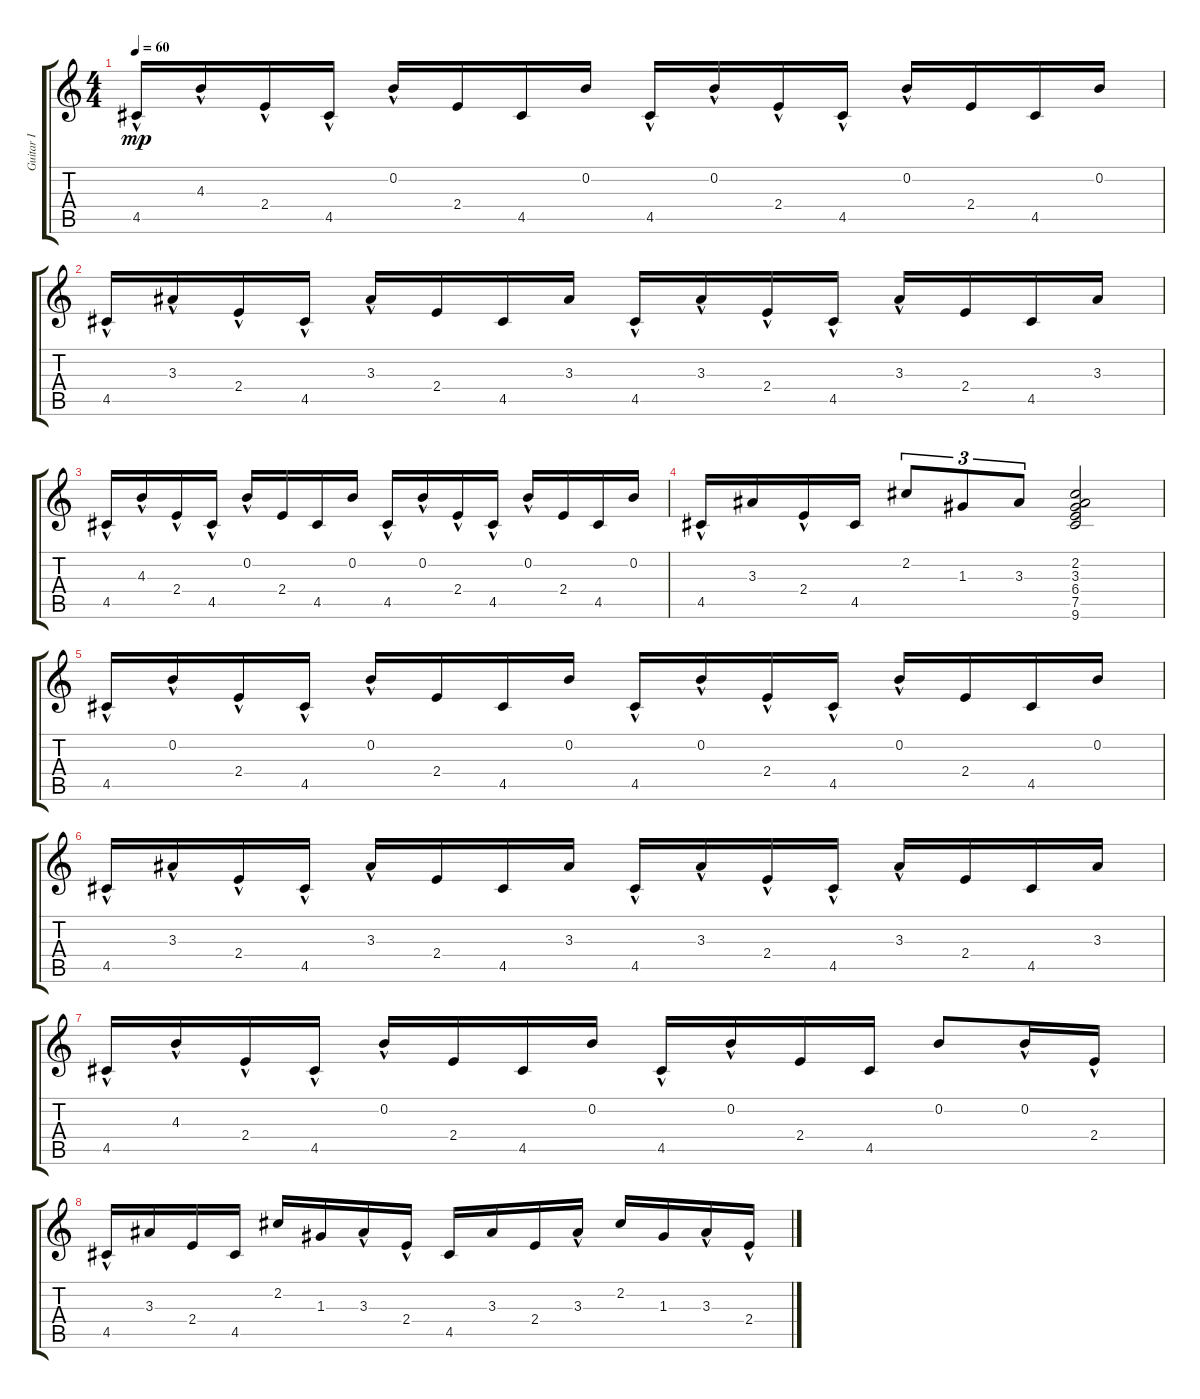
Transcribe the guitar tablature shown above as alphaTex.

\track ("Guitar I" "Guitar I") {instrument electricguitarclean}
\staff {score tabs}
\tuning (E4 B3 G3 D3 A2 E2) {hide}
\ts (4 4)
\tempo 60
\clef g2
\ks c
4.5{hac}.16{dy mp instrument electricguitarclean} 4.3{hac}.16 2.4{hac}.16 4.5{hac}.16 0.2{hac}.16 2.4.16 4.5.16 0.2.16 4.5{hac}.16 0.2{hac}.16 2.4{hac}.16 4.5{hac}.16 0.2{hac}.16 2.4.16 4.5.16 0.2.16 |
4.5{hac}.16 3.3{hac}.16 2.4{hac}.16 4.5{hac}.16 3.3{hac}.16 2.4.16 4.5.16 3.3.16 4.5{hac}.16 3.3{hac}.16 2.4{hac}.16 4.5{hac}.16 3.3{hac}.16 2.4.16 4.5.16 3.3.16 |
4.5{hac}.16 4.3{hac}.16 2.4{hac}.16 4.5{hac}.16 0.2{hac}.16 2.4.16 4.5.16 0.2.16 4.5{hac}.16 0.2{hac}.16 2.4{hac}.16 4.5{hac}.16 0.2{hac}.16 2.4.16 4.5.16 0.2.16 |
4.5{hac}.16 3.3.16 2.4{hac}.16 4.5.16 2.2.8{tu (3 2)} 1.3.8{tu (3 2)} 3.3.8{tu (3 2)} (2.2 3.3 6.4 7.5 9.6).2 |
4.5{hac}.16 0.2{hac}.16 2.4{hac}.16 4.5{hac}.16 0.2{hac}.16 2.4.16 4.5.16 0.2.16 4.5{hac}.16 0.2{hac}.16 2.4{hac}.16 4.5{hac}.16 0.2{hac}.16 2.4.16 4.5.16 0.2.16 |
4.5{hac}.16 3.3{hac}.16 2.4{hac}.16 4.5{hac}.16 3.3{hac}.16 2.4.16 4.5.16 3.3.16 4.5{hac}.16 3.3{hac}.16 2.4{hac}.16 4.5{hac}.16 3.3{hac}.16 2.4.16 4.5.16 3.3.16 |
4.5{hac}.16 4.3{hac}.16 2.4{hac}.16 4.5{hac}.16 0.2{hac}.16 2.4.16 4.5.16 0.2.16 4.5{hac}.16 0.2{hac}.16 2.4.16 4.5.16 0.2.8 0.2{hac}.16 2.4{hac}.16 |
4.5{hac}.16 3.3.16 2.4.16 4.5.16 2.2.16 1.3.16 3.3{hac}.16 2.4{hac}.16 4.5.16 3.3.16 2.4.16 3.3{hac}.16 2.2.16 1.3.16 3.3{hac}.16 2.4{hac}.16
